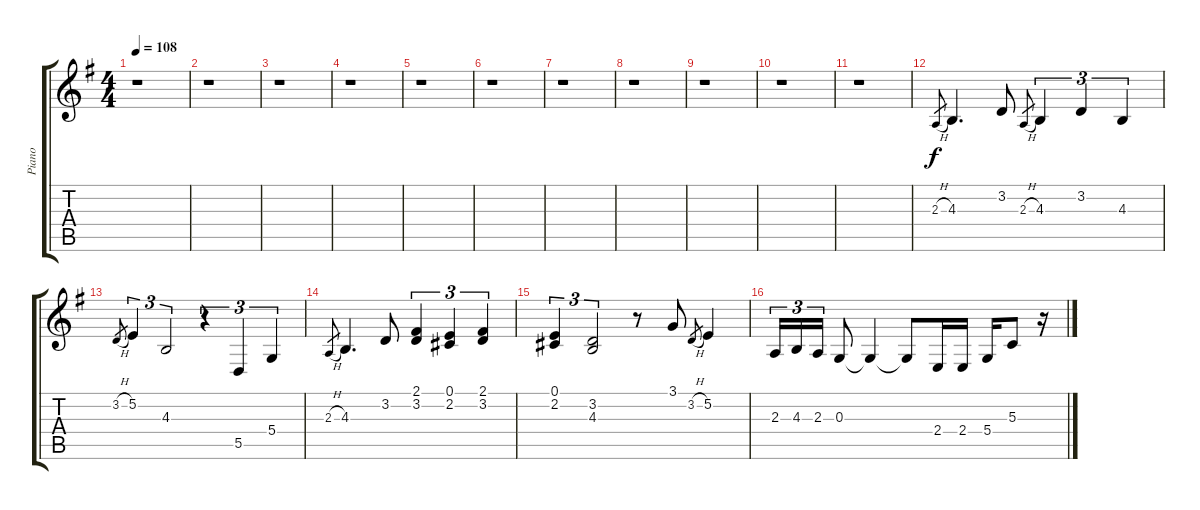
\track ("Piano" "Piano") {instrument acousticgrandpiano}
\staff {score tabs}
\tuning (E4 B3 G3 D3 A2 E2) {hide}
\ts (4 4)
\tempo 108
\clef g2
\ks g
r.1{dy f} |
r.1 |
r.1 |
r.1 |
r.1 |
r.1 |
r.1 |
r.1 |
r.1 |
r.1 |
r.1 |
2.3{h}.8{gr} 4.3.4{d} 3.2.8 2.3{h}.8{gr} 4.3.4{tu (3 2)} 3.2.4{tu (3 2)} 4.3.4{tu (3 2)} |
3.2{h}.8{gr} 5.2.4{tu (3 2)} 4.3.2{tu (3 2)} r.4{tu (3 2)} 5.5.4{tu (3 2)} 5.4.4{tu (3 2)} |
2.3{h}.8{gr} 4.3.4{d} 3.2.8 (2.1 3.2).4{tu (3 2)} (0.1 2.2).4{tu (3 2)} (2.1 3.2).4{tu (3 2)} |
(0.1 2.2).4{tu (3 2)} (3.2 4.3).2{tu (3 2)} r.8 3.1.8 3.2{h}.8{gr} 5.2.4 |
2.3.16{tu (3 2)} 4.3.16{tu (3 2)} 2.3.16{tu (3 2)} 0.3.8 0.3{t}.4 0.3{t}.8 2.4.16 2.4.16 5.4.16 5.3.8 r.16
